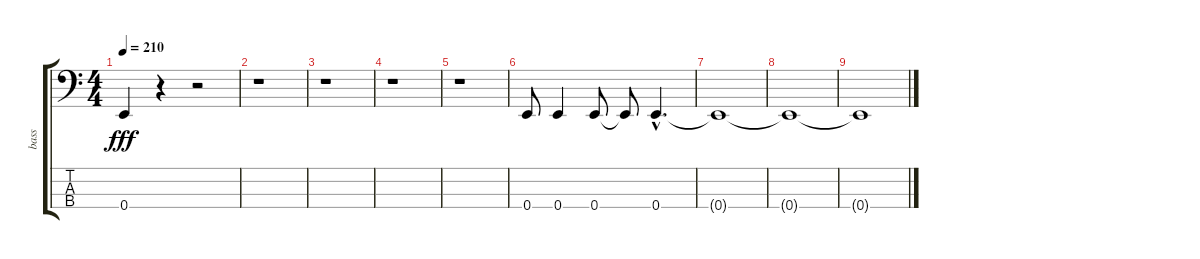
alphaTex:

\track ("bass" "bass") {instrument slapbass2}
\staff {score tabs}
\tuning (G2 D2 A1 E1) {hide}
\ts (4 4)
\tempo 210
\clef f4
\ks c
0.4.4{dy fff} r.4 r.2 |
r.1 |
r.1 |
r.1 |
r.1 |
0.4.8 0.4.4 0.4.8 0.4{t}.8 0.4{hac}.4{d} |
0.4{t}.1 |
0.4{t}.1 |
0.4{t}.1
